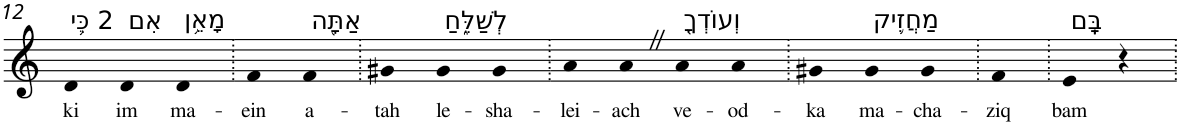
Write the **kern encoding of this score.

**kern	**text
*part1	*part1
*staff1	*staff1
*I"Piano	*
*I'Pno	*
!!LO:PB:g=z
*clefG2	*
*k[]	*
=12	=12
!LO:TX:a:t=2 כִּ֛י	!
!	!LO:LY:b
4d	ki
!LO:TX:a:t=אִם	!
!	!LO:LY:b
4d	im
!LO:TX:a:t=מָאֵ֥ן	!
!	!LO:LY:b
4d	ma-
=13.	=13.
!	!LO:LY:b
4f	-ein
!LO:TX:a:t=אַתָּ֖ה	!
!	!LO:LY:b
4f	a-
=14.	=14.
!	!LO:LY:b
4g#X	-tah
!LO:TX:a:t=לְשַׁלֵּ֑חַ	!
!	!LO:LY:b
4g#	le-
!	!LO:LY:b
4g#	-sha-
=15.	=15.
!	!LO:LY:b
4a	-lei-
!	!LO:LY:b
4aZ	-ach
!LO:TX:a:t=וְעוֹדְךָ֖	!
!	!LO:LY:b
4a	ve-
!	!LO:LY:b
4a	-od-
=16.	=16.
!	!LO:LY:b
4g#X	-ka
!LO:TX:a:t=מַחֲזִ֥יק	!
!	!LO:LY:b
4g#	ma-
!	!LO:LY:b
4g#	-cha-
=17.	=17.
!	!LO:LY:b
4f	-ziq
=18.	=18.
!LO:TX:a:t=בָּֽם	!
!	!LO:LY:b
4e	bam
4r	.
=.	=.
*-	*-
